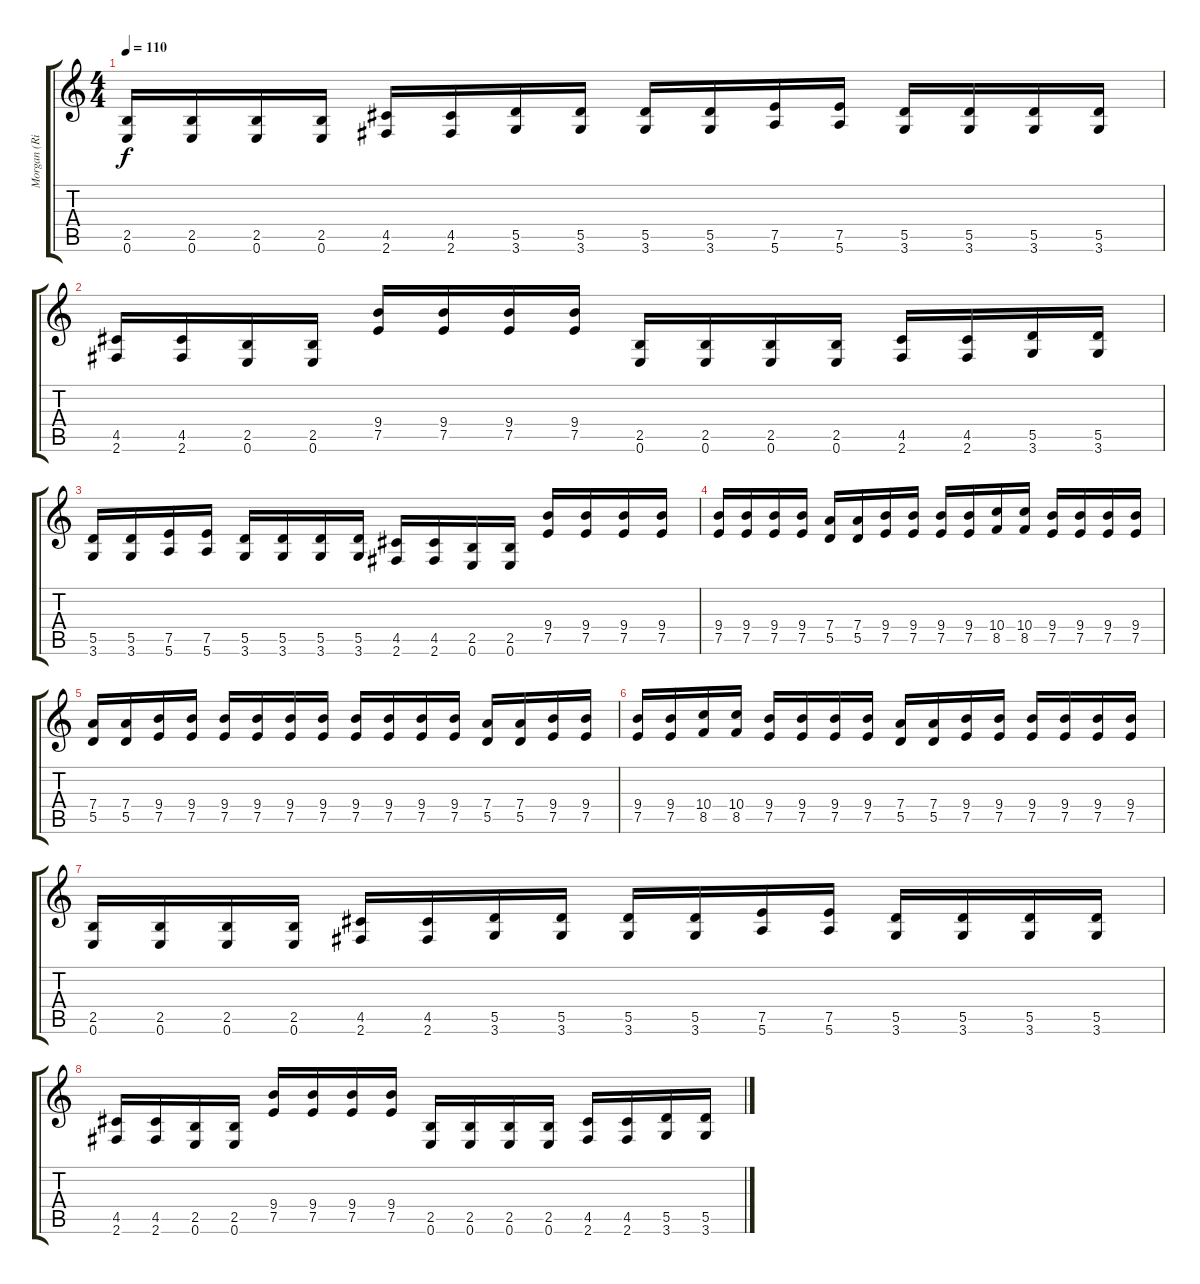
\track ("Morgan (Ritmo)" "Morgan (Ri") {instrument distortionguitar}
\staff {score tabs}
\tuning (E4 B3 G3 D3 A2 E2) {hide}
\ts (4 4)
\tempo 110
\clef g2
\ks c
(2.5 0.6).16{dy f} (2.5 0.6).16 (2.5 0.6).16 (2.5 0.6).16 (4.5 2.6).16 (4.5 2.6).16 (5.5 3.6).16 (5.5 3.6).16 (5.5 3.6).16 (5.5 3.6).16 (7.5 5.6).16 (7.5 5.6).16 (5.5 3.6).16 (5.5 3.6).16 (5.5 3.6).16 (5.5 3.6).16 |
(4.5 2.6).16 (4.5 2.6).16 (2.5 0.6).16 (2.5 0.6).16 (9.4 7.5).16 (9.4 7.5).16 (9.4 7.5).16 (9.4 7.5).16 (2.5 0.6).16 (2.5 0.6).16 (2.5 0.6).16 (2.5 0.6).16 (4.5 2.6).16 (4.5 2.6).16 (5.5 3.6).16 (5.5 3.6).16 |
(5.5 3.6).16 (5.5 3.6).16 (7.5 5.6).16 (7.5 5.6).16 (5.5 3.6).16 (5.5 3.6).16 (5.5 3.6).16 (5.5 3.6).16 (4.5 2.6).16 (4.5 2.6).16 (2.5 0.6).16 (2.5 0.6).16 (9.4 7.5).16 (9.4 7.5).16 (9.4 7.5).16 (9.4 7.5).16 |
(9.4 7.5).16 (9.4 7.5).16 (9.4 7.5).16 (9.4 7.5).16 (7.4 5.5).16 (7.4 5.5).16 (9.4 7.5).16 (9.4 7.5).16 (9.4 7.5).16 (9.4 7.5).16 (10.4 8.5).16 (10.4 8.5).16 (9.4 7.5).16 (9.4 7.5).16 (9.4 7.5).16 (9.4 7.5).16 |
(7.4 5.5).16 (7.4 5.5).16 (9.4 7.5).16 (9.4 7.5).16 (9.4 7.5).16 (9.4 7.5).16 (9.4 7.5).16 (9.4 7.5).16 (9.4 7.5).16 (9.4 7.5).16 (9.4 7.5).16 (9.4 7.5).16 (7.4 5.5).16 (7.4 5.5).16 (9.4 7.5).16 (9.4 7.5).16 |
(9.4 7.5).16 (9.4 7.5).16 (10.4 8.5).16 (10.4 8.5).16 (9.4 7.5).16 (9.4 7.5).16 (9.4 7.5).16 (9.4 7.5).16 (7.4 5.5).16 (7.4 5.5).16 (9.4 7.5).16 (9.4 7.5).16 (9.4 7.5).16 (9.4 7.5).16 (9.4 7.5).16 (9.4 7.5).16 |
(2.5 0.6).16 (2.5 0.6).16 (2.5 0.6).16 (2.5 0.6).16 (4.5 2.6).16 (4.5 2.6).16 (5.5 3.6).16 (5.5 3.6).16 (5.5 3.6).16 (5.5 3.6).16 (7.5 5.6).16 (7.5 5.6).16 (5.5 3.6).16 (5.5 3.6).16 (5.5 3.6).16 (5.5 3.6).16 |
(4.5 2.6).16 (4.5 2.6).16 (2.5 0.6).16 (2.5 0.6).16 (9.4 7.5).16 (9.4 7.5).16 (9.4 7.5).16 (9.4 7.5).16 (2.5 0.6).16 (2.5 0.6).16 (2.5 0.6).16 (2.5 0.6).16 (4.5 2.6).16 (4.5 2.6).16 (5.5 3.6).16 (5.5 3.6).16
